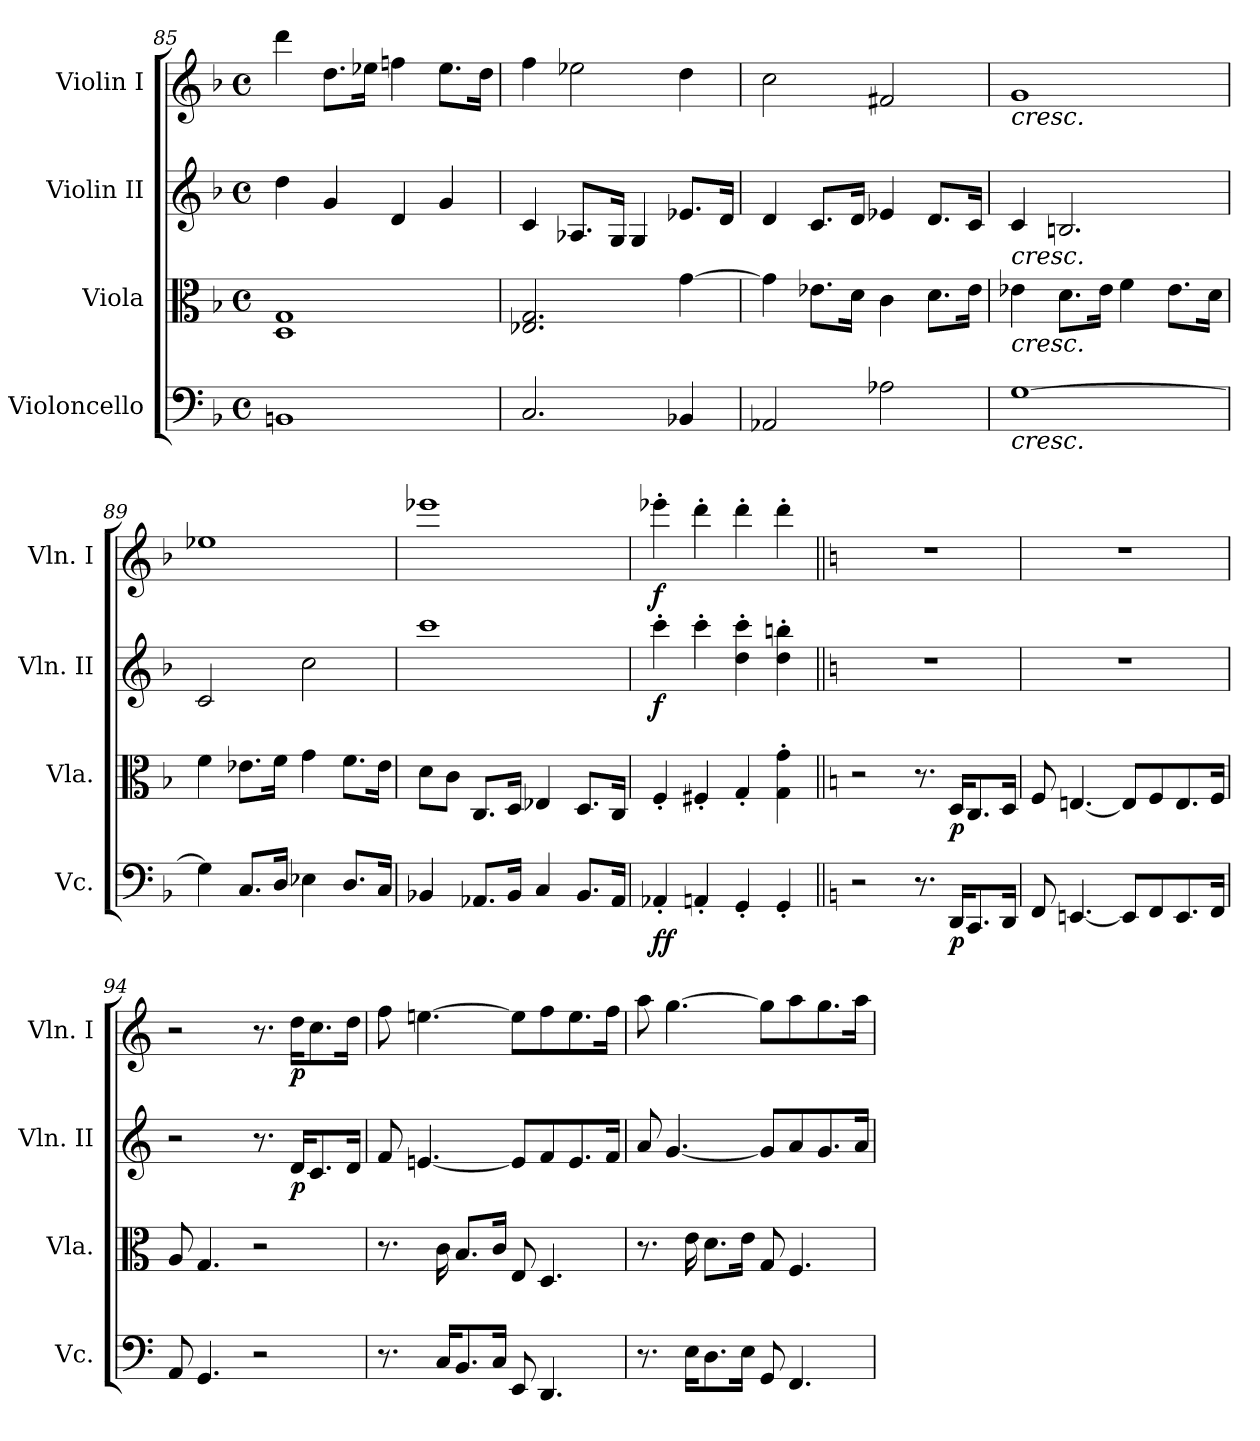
**kern	**dynam	**kern	**dynam	**kern	**dynam	**kern	**dynam
*part4	*part4	*part3	*part3	*part2	*part2	*part1	*part1
*staff4	*staff4	*staff3	*staff3	*staff2	*staff2	*staff1	*staff1
*I"Violoncello	*	*I"Viola	*	*I"Violin II	*	*I"Violin I	*
*I'Vc.	*	*I'Vla.	*	*I'Vln. II	*	*I'Vln. I	*
*clefF4	*	*clefC3	*	*clefG2	*	*clefG2	*
*k[b-]	*	*k[b-]	*	*k[b-]	*	*k[b-]	*
*M4/4	*	*M4/4	*	*M4/4	*	*M4/4	*
*met(c)	*	*met(c)	*	*met(c)	*	*met(c)	*
=85	=85	=85	=85	=85	=85	=85	=85
1BBn	.	1D 1G	.	4dd\	.	4ddd\	.
.	.	.	.	4g/	.	8.dd\L	.
.	.	.	.	.	.	16ee-X\Jk	.
.	.	.	.	4d/	.	4ffn\	.
.	.	.	.	4g/	.	8.ee-\L	.
.	.	.	.	.	.	16dd\Jk	.
=86	=86	=86	=86	=86	=86	=86	=86
2.C/	.	2.E-X/ 2.G/	.	4c/	.	4ff\	.
.	.	.	.	8.A-X/L	.	2ee-X\	.
.	.	.	.	16G/Jk	.	.	.
.	.	.	.	4G/	.	.	.
4BB-X/	.	[4g\	.	8.e-X/L	.	4dd\	.
.	.	.	.	16d/Jk	.	.	.
=87	=87	=87	=87	=87	=87	=87	=87
2AA-X/	.	4g\]	.	4d/	.	2cc\	.
.	.	8.e-X\L	.	8.c/L	.	.	.
.	.	16d\Jk	.	16d/Jk	.	.	.
2A-X\	.	4c\	.	4e-X/	.	2f#X/	.
.	.	8.d\L	.	8.d/L	.	.	.
.	.	16e-\Jk	.	16c/Jk	.	.	.
=88	=88	=88	=88	=88	=88	=88	=88
!	!	!	!	!	!	!LO:TX:b:i:t=cresc.	!
!	!	!	!	!LO:TX:b:i:t=cresc.	!	!	!
!	!	!LO:TX:b:i:t=cresc.	!	!	!	!	!
!LO:TX:b:i:t=cresc.	!	!	!	!	!	!	!
[1G	.	4e-X\	.	4c/	.	1g	.
.	.	8.d\L	.	2.Bn/	.	.	.
.	.	16e-\Jk	.	.	.	.	.
.	.	4f\	.	.	.	.	.
.	.	8.e-\L	.	.	.	.	.
.	.	16d\Jk	.	.	.	.	.
=89	=89	=89	=89	=89	=89	=89	=89
4G\]	.	4f\	.	2c/	.	1ee-X	.
8.C/L	.	8.e-X\L	.	.	.	.	.
16D/Jk	.	16f\Jk	.	.	.	.	.
4E-X\	.	4g\	.	2cc\	.	.	.
8.D/L	.	8.f\L	.	.	.	.	.
16C/Jk	.	16e-\Jk	.	.	.	.	.
=90	=90	=90	=90	=90	=90	=90	=90
4BB-X/	.	8d\L	.	1ccc	.	1eee-X	.
.	.	8c\J	.	.	.	.	.
8.AA-X/L	.	8.C/L	.	.	.	.	.
16BB-/Jk	.	16D/Jk	.	.	.	.	.
4C/	.	4E-X/	.	.	.	.	.
8.BB-/L	.	8.D/L	.	.	.	.	.
16AA-/Jk	.	16C/Jk	.	.	.	.	.
=91	=91	=91	=91	=91	=91	=91	=91
!	!LO:DY:b	!	!	!	!	!	!
!	!LO:DY:n=1:b	!	!	!	!LO:DY:b	!	!LO:DY:b
4AA-X'/	f f	4F'/	.	4ccc'\	f	4eee-X'\	f
4AAn'/	.	4F#X'/	.	4ccc'\	.	4ddd'\	.
4GG'/	.	4G'/	.	4dd\' 4ccc\'	.	4ddd'\	.
4GG'/	.	4G\' 4g\'	.	4dd\' 4bbn\'	.	4ddd'\	.
=92||	=92||	=92||	=92||	=92||	=92||	=92||	=92||
*k[]	*	*k[]	*	*k[]	*	*k[]	*
2r	.	2r	.	1r	.	1r	.
8.r	.	8.r	.	.	.	.	.
!	!LO:DY:b	!	!LO:DY:b	!	!	!	!
16DD/KL	p	16D/KL	p	.	.	.	.
8.CC/	.	8.C/	.	.	.	.	.
16DD/Jk	.	16D/Jk	.	.	.	.	.
=93	=93	=93	=93	=93	=93	=93	=93
8FF/	.	8F/	.	1r	.	1r	.
[4.EEn/	.	[4.En/	.	.	.	.	.
8EE/L]	.	8E/L]	.	.	.	.	.
8FF/	.	8F/	.	.	.	.	.
8.EE/	.	8.E/	.	.	.	.	.
16FF/Jk	.	16F/Jk	.	.	.	.	.
=94	=94	=94	=94	=94	=94	=94	=94
8AA/	.	8A/	.	2r	.	2r	.
4.GG/	.	4.G/	.	.	.	.	.
2r	.	2r	.	8.r	.	8.r	.
!	!	!	!	!	!LO:DY:b	!	!LO:DY:b
.	.	.	.	16d/KL	p	16dd\KL	p
.	.	.	.	8.c/	.	8.cc\	.
.	.	.	.	16d/Jk	.	16dd\Jk	.
=95	=95	=95	=95	=95	=95	=95	=95
8.r	.	8.r	.	8f/	.	8ff\	.
.	.	.	.	[4.en/	.	[4.een\	.
16C/KL	.	16c\	.	.	.	.	.
8.BB/	.	8.B/L	.	.	.	.	.
16C/Jk	.	16c/Jk	.	.	.	.	.
8EE/	.	8E/	.	8e/L]	.	8ee\L]	.
4.DD/	.	4.D/	.	8f/	.	8ff\	.
.	.	.	.	8.e/	.	8.ee\	.
.	.	.	.	16f/Jk	.	16ff\Jk	.
=96	=96	=96	=96	=96	=96	=96	=96
8.r	.	8.r	.	8a/	.	8aa\	.
.	.	.	.	[4.g/	.	[4.gg\	.
16E\KL	.	16e\	.	.	.	.	.
8.D\	.	8.d\L	.	.	.	.	.
16E\Jk	.	16e\Jk	.	.	.	.	.
8GG/	.	8G/	.	8g/L]	.	8gg\L]	.
4.FF/	.	4.F/	.	8a/	.	8aa\	.
.	.	.	.	8.g/	.	8.gg\	.
.	.	.	.	16a/Jk	.	16aa\Jk	.
=	=	=	=	=	=	=	=
*-	*-	*-	*-	*-	*-	*-	*-
